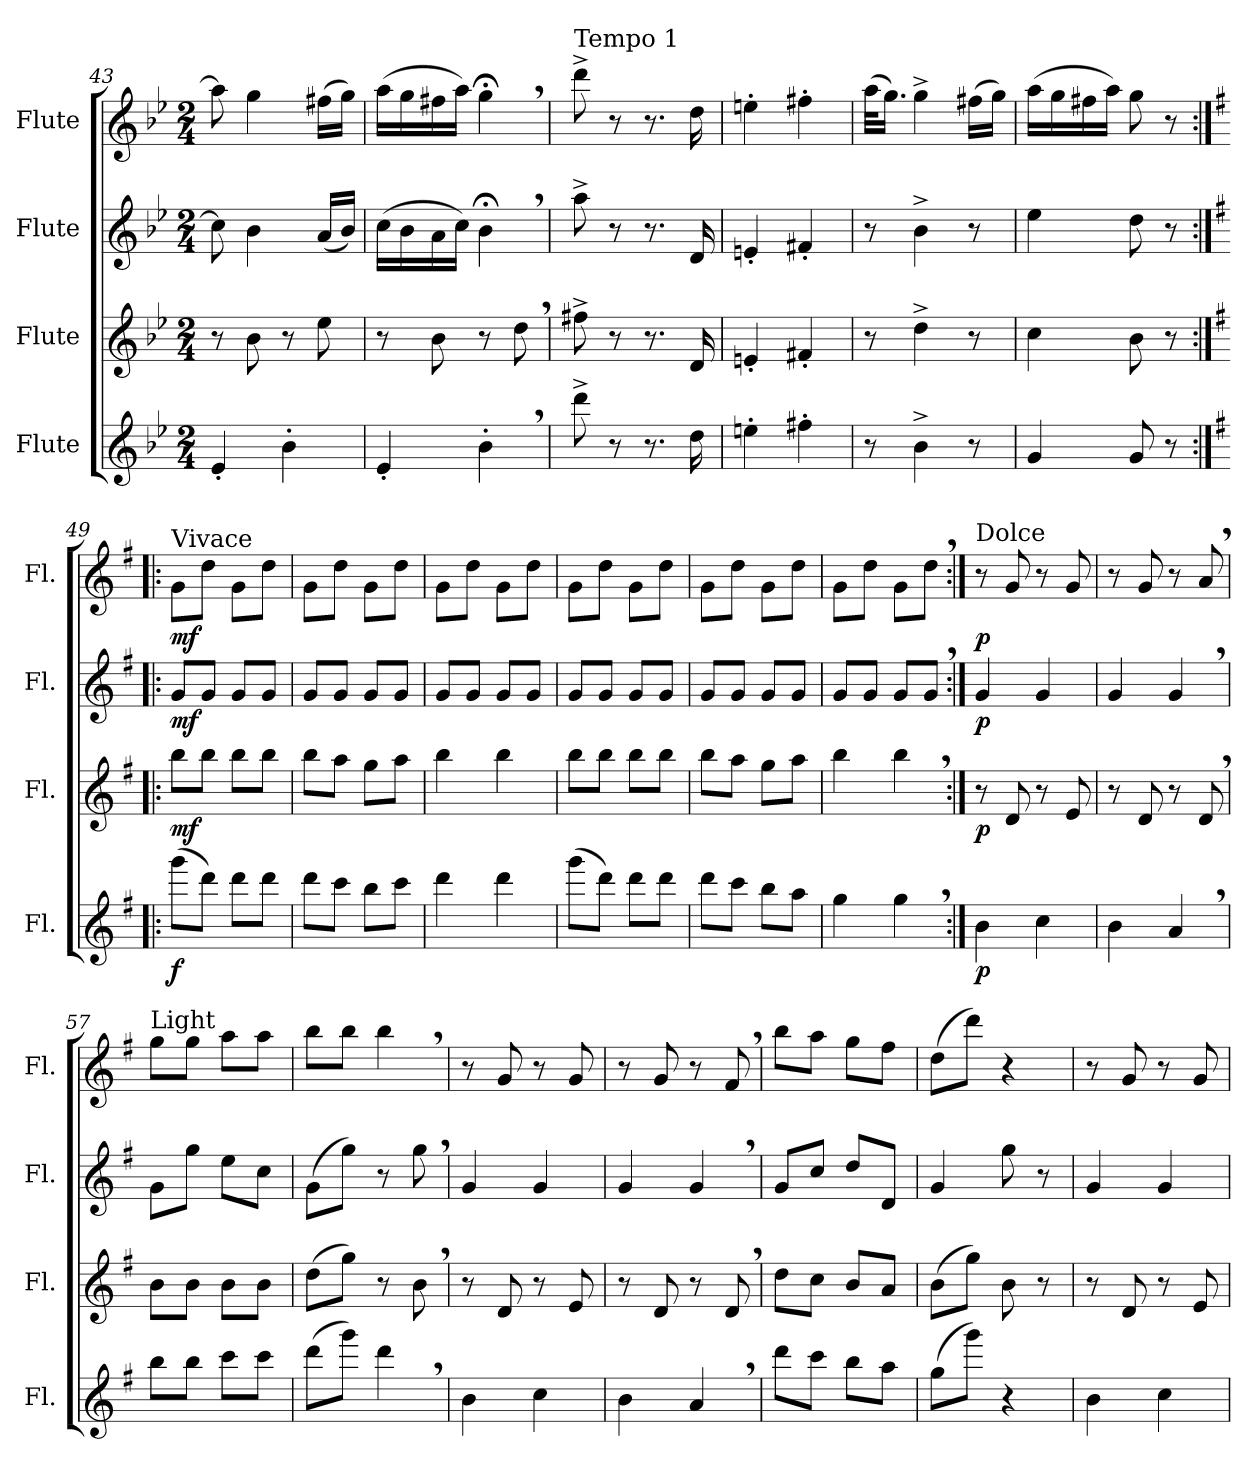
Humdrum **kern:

**kern	**dynam	**kern	**dynam	**kern	**dynam	**kern	**dynam
*part4	*part4	*part3	*part3	*part2	*part2	*part1	*part1
*staff4	*staff4	*staff3	*staff3	*staff2	*staff2	*staff1	*staff1
*I"Flute	*	*I"Flute	*	*I"Flute	*	*I"Flute	*
*I'Fl.	*	*I'Fl.	*	*I'Fl.	*	*I'Fl.	*
!!LO:LB:g=z
*clefG2	*	*clefG2	*	*clefG2	*	*clefG2	*
*k[b-e-]	*	*k[b-e-]	*	*k[b-e-]	*	*k[b-e-]	*
*M2/4	*	*M2/4	*	*M2/4	*	*M2/4	*
=43	=43	=43	=43	=43	=43	=43	=43
4e-'/	.	8r	.	8cc\]	.	8aa\]	.
.	.	8b-\	.	4b-\	.	4gg\	.
4b-'\	.	8r	.	.	.	.	.
.	.	8ee-\	.	(<16a/LL	.	(>16ff#X\LL	.
.	.	.	.	16b-/JJ)	.	16gg\JJ)	.
=44	=44	=44	=44	=44	=44	=44	=44
4e-'/	.	8r	.	(>16cc\LL	.	(>16aa\LL	.
.	.	.	.	16b-\	.	16gg\	.
.	.	8b-\	.	16a\	.	16ff#X\	.
.	.	.	.	16cc\JJ)	.	16aa\JJ)	.
4b-',\	.	8r	.	4b-;<,\	.	4gg;<,\	.
.	.	8dd,\	.	.	.	.	.
=45	=45	=45	=45	=45	=45	=45	=45
*	*	*	*	*	*	*MM132	*
!	!	!	!	!	!	!LO:TX:t=Tempo 1	!
!	!LO:DY:b	!	!	!	!	!	!
!	!LO:DY:n=1:b	!	!LO:DY:b	!	!	!	!
!	!	!	!LO:DY:n=1:b	!	!LO:DY:b	!	!
!	!	!	!	!	!LO:DY:n=1:b	!	!LO:DY:b
!	!	!	!	!	!	!	!LO:DY:n=1:b
8ddd^\	other-dynamics f	8ff#X^\	other-dynamics f	8aa^\	other-dynamics f	8ddd^\	f other-dynamics
8r	.	8r	.	8r	.	8r	.
8.r	.	8.r	.	8.r	.	8.r	.
16dd\	.	16d/	.	16d/	.	16dd\	.
=46	=46	=46	=46	=46	=46	=46	=46
4een'\	.	4en'/	.	4en'/	.	4een'\	.
4ff#X'\	.	4f#X'/	.	4f#X'/	.	4ff#X'\	.
=47	=47	=47	=47	=47	=47	=47	=47
8r	.	8r	.	8r	.	(>32aa\KLL	.
.	.	.	.	.	.	16.gg\JJ)	.
4b-^\	.	4dd^\	.	4b-^\	.	4gg^\	.
8r	.	8r	.	8r	.	(>16ff#X\LL	.
.	.	.	.	.	.	16gg\JJ)	.
=48	=48	=48	=48	=48	=48	=48	=48
4g/	.	4cc\	.	4ee-\	.	(>16aa\LL	.
.	.	.	.	.	.	16gg\	.
.	.	.	.	.	.	16ff#X\	.
.	.	.	.	.	.	16aa\JJ)	.
8g/	.	8b-\	.	8dd\	.	8gg\	.
8r	.	8r	.	8r	.	8r	.
=49:|!|:	=49:|!|:	=49:|!|:	=49:|!|:	=49:|!|:	=49:|!|:	=49:|!|:	=49:|!|:
!!LO:REH:place=s1:a:B:fs=14:t=49
*k[f#]	*	*k[f#]	*	*k[f#]	*	*k[f#]	*
*	*	*	*	*	*	*MM144	*
!	!	!	!	!	!	!LO:TX:t=Vivace	!
!	!LO:DY:b	!	!LO:DY:b	!	!LO:DY:b	!	!LO:DY:b
(>8ggg\L	f	8bb\L	mf	8g/L	mf	8g\L	mf
8ddd\J)	.	8bb\J	.	8g/J	.	8dd\J	.
8ddd\L	.	8bb\L	.	8g/L	.	8g\L	.
8ddd\J	.	8bb\J	.	8g/J	.	8dd\J	.
!!LO:PB:g=z
=50	=50	=50	=50	=50	=50	=50	=50
8ddd\L	.	8bb\L	.	8g/L	.	8g\L	.
8ccc\J	.	8aa\J	.	8g/J	.	8dd\J	.
8bb\L	.	8gg\L	.	8g/L	.	8g\L	.
8ccc\J	.	8aa\J	.	8g/J	.	8dd\J	.
=51	=51	=51	=51	=51	=51	=51	=51
4ddd\	.	4bb\	.	8g/L	.	8g\L	.
.	.	.	.	8g/J	.	8dd\J	.
4ddd\	.	4bb\	.	8g/L	.	8g\L	.
.	.	.	.	8g/J	.	8dd\J	.
=52	=52	=52	=52	=52	=52	=52	=52
(>8ggg\L	.	8bb\L	.	8g/L	.	8g\L	.
8ddd\J)	.	8bb\J	.	8g/J	.	8dd\J	.
8ddd\L	.	8bb\L	.	8g/L	.	8g\L	.
8ddd\J	.	8bb\J	.	8g/J	.	8dd\J	.
=53	=53	=53	=53	=53	=53	=53	=53
8ddd\L	.	8bb\L	.	8g/L	.	8g\L	.
8ccc\J	.	8aa\J	.	8g/J	.	8dd\J	.
8bb\L	.	8gg\L	.	8g/L	.	8g\L	.
8aa\J	.	8aa\J	.	8g/J	.	8dd\J	.
=54	=54	=54	=54	=54	=54	=54	=54
4gg\	.	4bb\	.	8g/L	.	8g\L	.
.	.	.	.	8g/J	.	8dd\J	.
4gg,\	.	4bb,\	.	8g/L	.	8g\L	.
.	.	.	.	8g,/J	.	8dd,\J	.
=55:|!	=55:|!	=55:|!	=55:|!	=55:|!	=55:|!	=55:|!	=55:|!
*	*	*	*	*	*	*MM60	*
!	!	!	!	!	!	!LO:TX:t=Dolce	!
!	!LO:DY:b	!	!LO:DY:b	!	!LO:DY:b	!	!LO:DY:b
4b\	p	8r	p	4g/	p	8r	p
.	.	8d/	.	.	.	8g/	.
4cc\	.	8r	.	4g/	.	8r	.
.	.	8e/	.	.	.	8g/	.
=56	=56	=56	=56	=56	=56	=56	=56
4b\	.	8r	.	4g/	.	8r	.
.	.	8d/	.	.	.	8g/	.
4a,/	.	8r	.	4g,/	.	8r	.
.	.	8d,/	.	.	.	8a,/	.
=57	=57	=57	=57	=57	=57	=57	=57
*	*	*	*	*	*	*MM144	*
!	!	!	!	!	!	!LO:TX:t=Light	!
8bb\L	.	8b\L	.	8g\L	.	8gg\L	.
8bb\J	.	8b\J	.	8gg\J	.	8gg\J	.
8ccc\L	.	8b\L	.	8ee\L	.	8aa\L	.
8ccc\J	.	8b\J	.	8cc\J	.	8aa\J	.
!!LO:LB:g=z
=58	=58	=58	=58	=58	=58	=58	=58
(>8ddd\L	.	(>8dd\L	.	(>8g\L	.	8bb\L	.
8ggg\J)	.	8gg\J)	.	8gg\J)	.	8bb\J	.
4ddd,\	.	8r	.	8r	.	4bb,\	.
.	.	8b,\	.	8gg,\	.	.	.
=59	=59	=59	=59	=59	=59	=59	=59
*	*	*	*	*	*	*MM60	*
4b\	.	8r	.	4g/	.	8r	.
.	.	8d/	.	.	.	8g/	.
4cc\	.	8r	.	4g/	.	8r	.
.	.	8e/	.	.	.	8g/	.
=60	=60	=60	=60	=60	=60	=60	=60
4b\	.	8r	.	4g/	.	8r	.
.	.	8d/	.	.	.	8g/	.
4a,/	.	8r	.	4g,/	.	8r	.
.	.	8d,/	.	.	.	8f#,/	.
=61	=61	=61	=61	=61	=61	=61	=61
*	*	*	*	*	*	*MM144	*
8ddd\L	.	8dd\L	.	8g/L	.	8bb\L	.
8ccc\J	.	8cc\J	.	8cc/J	.	8aa\J	.
8bb\L	.	8b/L	.	8dd/L	.	8gg\L	.
8aa\J	.	8a/J	.	8d/J	.	8ff#\J	.
=62	=62	=62	=62	=62	=62	=62	=62
(>8gg\L	.	(>8b\L	.	4g/	.	(>8dd\L	.
8ggg\J)	.	8gg\J)	.	.	.	8ddd\J)	.
4r	.	8b\	.	8gg\	.	4r	.
.	.	8r	.	8r	.	.	.
=63	=63	=63	=63	=63	=63	=63	=63
*	*	*	*	*	*	*MM60	*
4b\	.	8r	.	4g/	.	8r	.
.	.	8d/	.	.	.	8g/	.
4cc\	.	8r	.	4g/	.	8r	.
.	.	8e/	.	.	.	8g/	.
=	=	=	=	=	=	=	=
*-	*-	*-	*-	*-	*-	*-	*-
